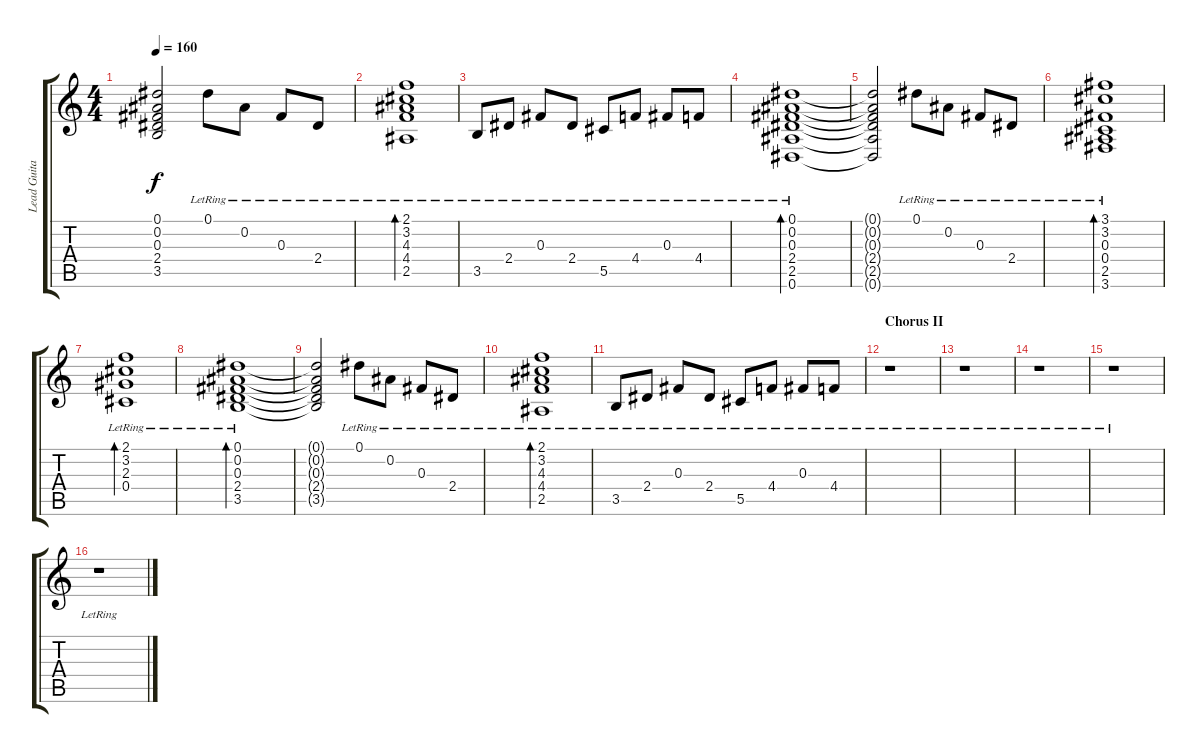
\track ("Lead Guitar" "Lead Guita") {instrument electricguitarclean}
\staff {score tabs}
\tuning (Eb4 Bb3 Gb3 Db3 Ab2 Eb2) {hide}
\ts (4 4)
\tempo 160
\clef g2
\ks c
(0.1{t} 0.2{t} 0.3{t} 2.4{t} 3.5{t}).2{dy f} 0.1{lr}.8 0.2{lr}.8 0.3{lr}.8 2.4{lr}.8 |
(2.1{lr} 3.2{lr} 4.3{lr} 4.4{lr} 2.5{lr}).1{bd 240} |
3.5{lr}.8 2.4{lr}.8 0.3{lr}.8 2.4{lr}.8 5.5{lr}.8 4.4{lr}.8 0.3{lr}.8 4.4{lr}.8 |
(0.1{lr} 0.2{lr} 0.3{lr} 2.4{lr} 2.5{lr} 0.6{lr}).1{bd 240} |
(0.1{t} 0.2{t} 0.3{t} 2.4{t} 2.5{t} 0.6{t}).2 0.1{lr}.8 0.2{lr}.8 0.3{lr}.8 2.4{lr}.8 |
(3.1{lr} 3.2{lr} 0.3{lr} 0.4{lr} 2.5{lr} 3.6{lr}).1{bd 240} |
(2.1{lr} 3.2{lr} 2.3{lr} 0.4{lr}).1{bd 240} |
(0.1{lr} 0.2{lr} 0.3{lr} 2.4{lr} 3.5{lr}).1{bd 240} |
(0.1{t} 0.2{t} 0.3{t} 2.4{t} 3.5{t}).2 0.1{lr}.8 0.2{lr}.8 0.3{lr}.8 2.4{lr}.8 |
(2.1{lr} 3.2{lr} 4.3{lr} 4.4{lr} 2.5{lr}).1{bd 240} |
3.5{lr}.8 2.4{lr}.8 0.3{lr}.8 2.4{lr}.8 5.5{lr}.8 4.4{lr}.8 0.3{lr}.8 4.4{lr}.8 |
\section ("" "Chorus II")
r.1 |
r.1 |
r.1 |
r.1 |
r.1
